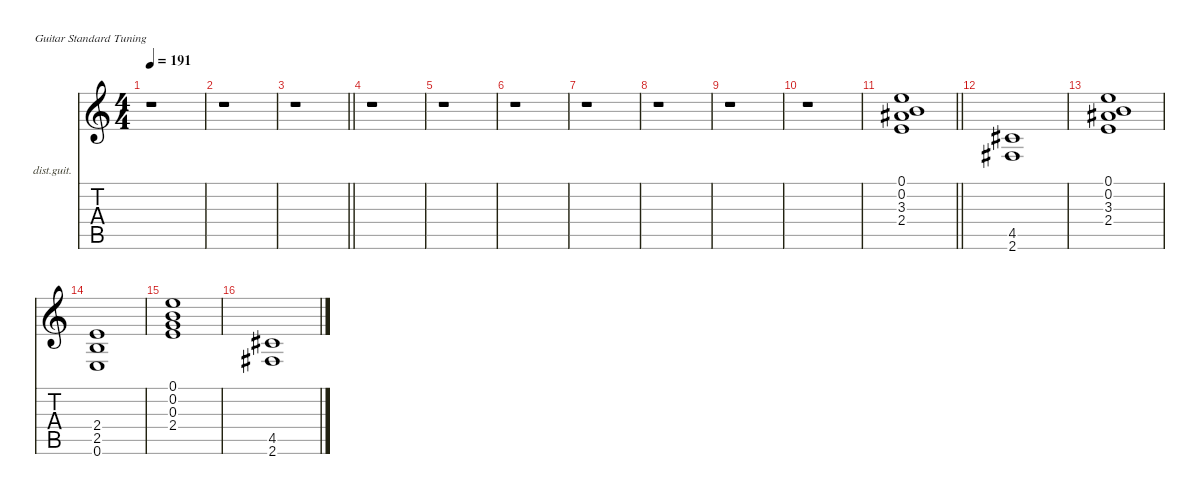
\defaultSystemsLayout 4
\hideDynamics
\bracketExtendMode nobrackets
\firstSystemTrackNameOrientation horizontal
\otherSystemsTrackNameOrientation horizontal
\track ("Guitar 2" "dist.guit.") {instrument distortionguitar}
\staff {score tabs}
\tuning (E4 B3 G3 D3 A2 E2)
\ts (4 4)
\tempo 191
\clef g2
\ks c
r.1{dy f beam Down} |
r.1{beam Down} |
\barLineRight lightlight
r.1{beam Down} |
r.1{beam Down} |
r.1{beam Down} |
r.1{beam Down} |
r.1{beam Down} |
r.1{beam Down} |
r.1{beam Down} |
r.1{beam Down} |
\barLineRight lightlight
(0.1 0.2 3.3{acc #} 2.4).1{instrument distortionguitar beam Up} |
(4.5{acc #} 2.6{acc #}).1{beam Up} |
(0.1 0.2 3.3{acc #} 2.4).1{beam Up} |
(2.4 2.5 0.6).1{beam Up} |
(0.1 0.2 0.3 2.4).1{beam Up} |
(4.5{acc #} 2.6{acc #}).1{beam Up}
